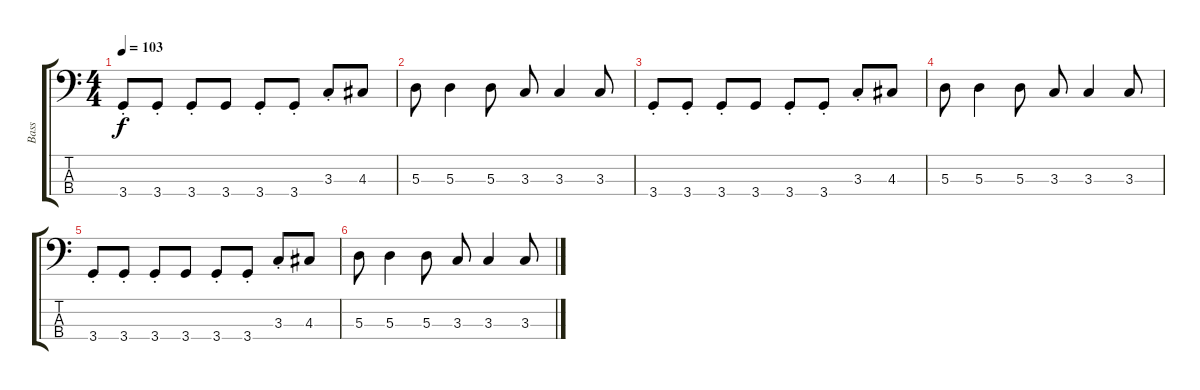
\track ("Bass" "Bass") {instrument electricbassfinger}
\staff {score tabs}
\tuning (G2 D2 A1 E1) {hide}
\ts (4 4)
\tempo 103
\clef f4
\ks c
3.4{st}.8{dy f} 3.4{st}.8 3.4{st}.8 3.4.8 3.4{st}.8 3.4{st}.8 3.3{st}.8 4.3.8 |
5.3.8 5.3.4 5.3.8 3.3.8 3.3.4 3.3.8 |
3.4{st}.8 3.4{st}.8 3.4{st}.8 3.4.8 3.4{st}.8 3.4{st}.8 3.3{st}.8 4.3.8 |
5.3.8 5.3.4 5.3.8 3.3.8 3.3.4 3.3.8 |
3.4{st}.8 3.4{st}.8 3.4{st}.8 3.4.8 3.4{st}.8 3.4{st}.8 3.3{st}.8 4.3.8 |
5.3.8 5.3.4 5.3.8 3.3.8 3.3.4 3.3.8
